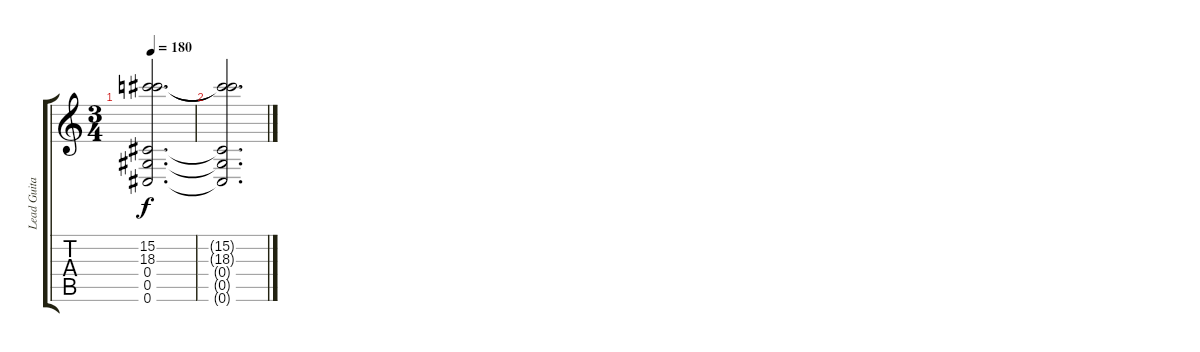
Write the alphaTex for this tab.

\track ("Lead Guitar" "Lead Guita") {instrument distortionguitar}
\staff {score tabs}
\tuning (Eb4 Bb3 Gb3 Db3 Ab2 Db2) {hide}
\ts (3 4)
\tempo 180
\clef g2
\ks c
(15.2{t} 18.3{t} 0.4{t} 0.5{t} 0.6{t}).2{d dy f} |
(15.2{t} 18.3{t} 0.4{t} 0.5{t} 0.6{t}).2{d}
